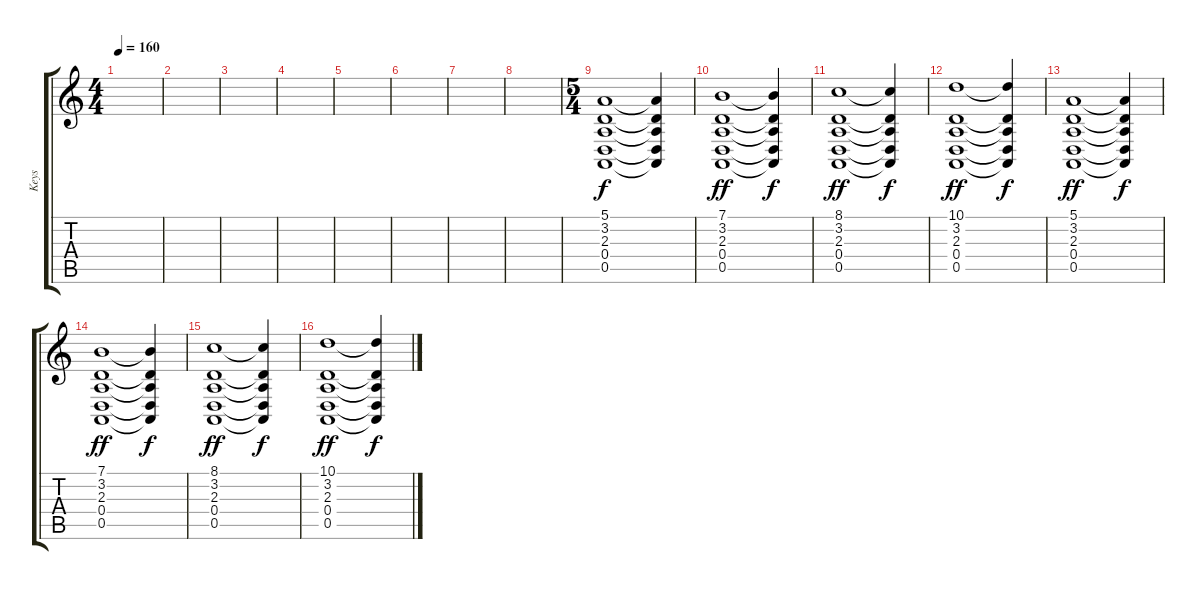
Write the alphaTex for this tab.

\track ("Keys" "Keys") {instrument synthstrings1}
\staff {score tabs}
\tuning (E4 B3 G3 D3 A2 E2) {hide}
\ts (4 4)
\tempo 160
\clef g2
\ks c
|
|
|
|
|
|
|
|
\ts (5 4)
(5.1 3.2 2.3 0.4 0.5).1 (5.1{t} 3.2{t} 2.3{t} 0.4{t} 0.5{t}).4{dy f} |
(7.1 3.2 2.3 0.4 0.5).1{dy ff} (7.1{t} 3.2{t} 2.3{t} 0.4{t} 0.5{t}).4{dy f} |
(8.1 3.2 2.3 0.4 0.5).1{dy ff} (8.1{t} 3.2{t} 2.3{t} 0.4{t} 0.5{t}).4{dy f} |
(10.1 3.2 2.3 0.4 0.5).1{dy ff} (10.1{t} 3.2{t} 2.3{t} 0.4{t} 0.5{t}).4{dy f} |
(5.1 3.2 2.3 0.4 0.5).1{dy ff} (5.1{t} 3.2{t} 2.3{t} 0.4{t} 0.5{t}).4{dy f} |
(7.1 3.2 2.3 0.4 0.5).1{dy ff} (7.1{t} 3.2{t} 2.3{t} 0.4{t} 0.5{t}).4{dy f} |
(8.1 3.2 2.3 0.4 0.5).1{dy ff} (8.1{t} 3.2{t} 2.3{t} 0.4{t} 0.5{t}).4{dy f} |
(10.1 3.2 2.3 0.4 0.5).1{dy ff} (10.1{t} 3.2{t} 2.3{t} 0.4{t} 0.5{t}).4{dy f}
